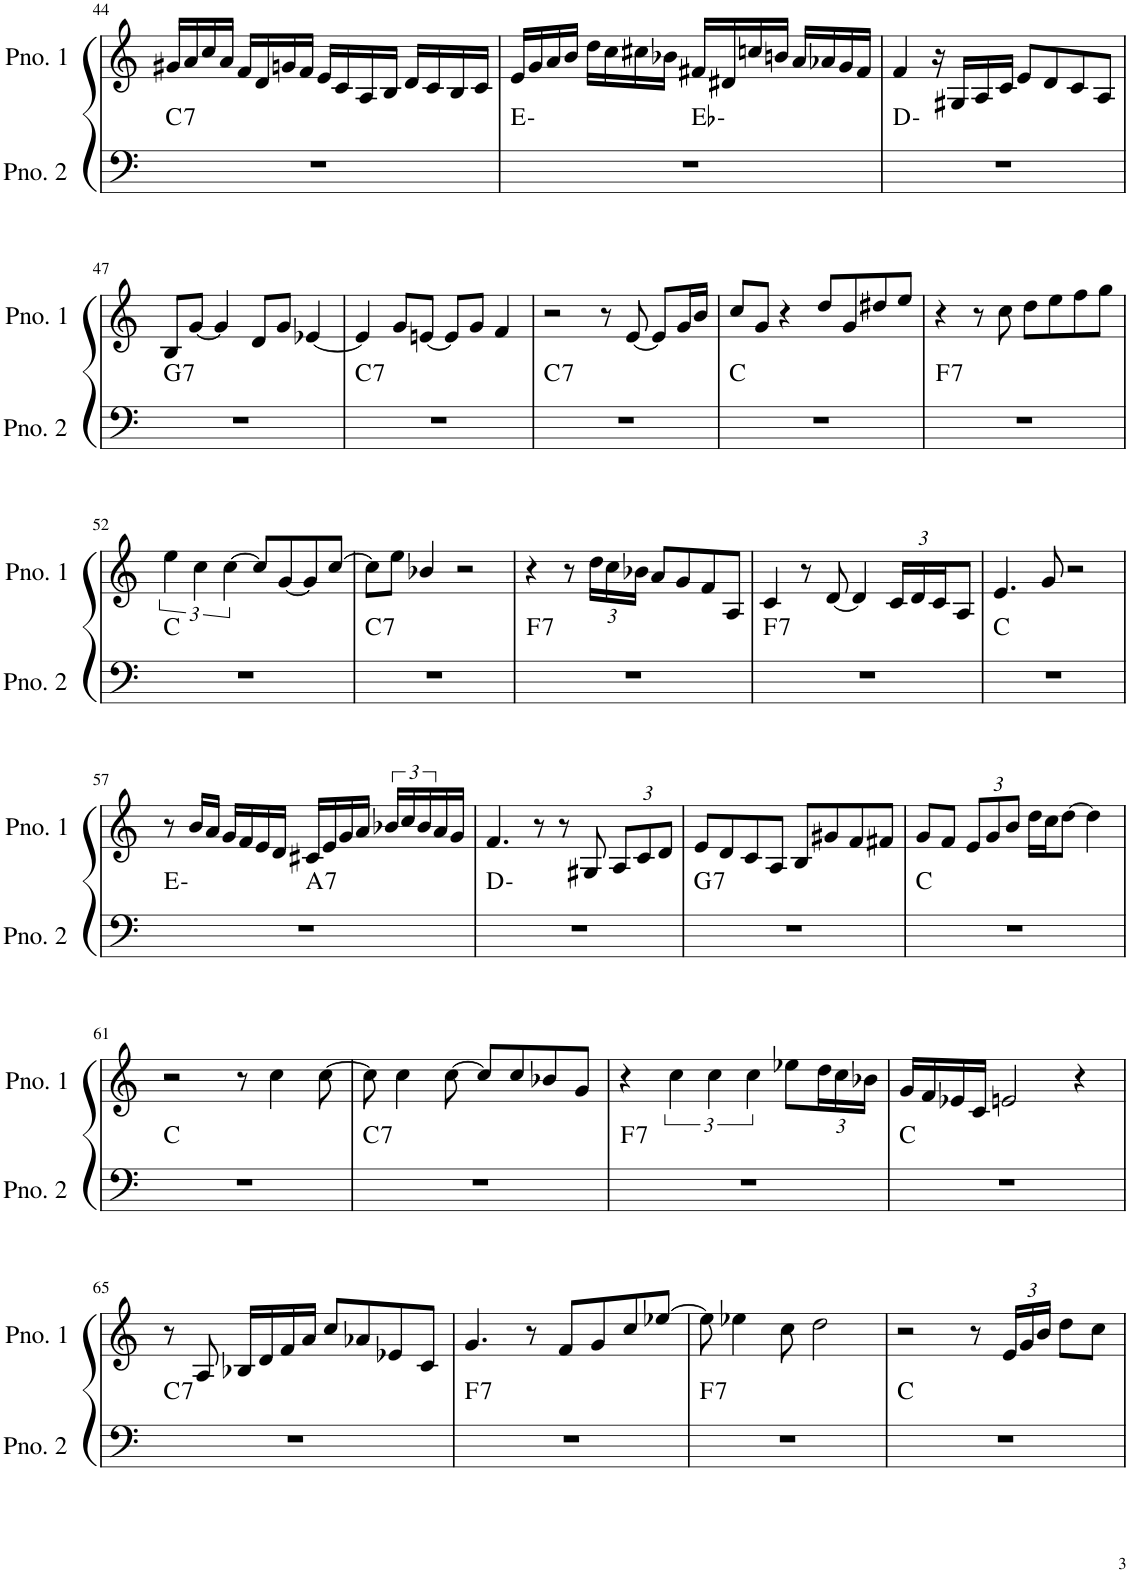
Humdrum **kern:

**kern	**harte	**kern
*part2	*part2	*part1
*staff2	*	*staff1
*I"ピアノ 2	*	*I"ピアノ 1
!!LO:PB:g=z
*clefF4	*	*clefG2
*k[]	*	*k[]
*M4/4	*	*M4/4
=44	=44	=44
!	!LO:H:kt=7	!
1r	C:7	16g#X/LL
.	.	16a/
.	.	16cc/
.	.	16a/JJ
.	.	16f/LL
.	.	16d/
.	.	16gn/
.	.	16f/JJ
.	.	16e/LL
.	.	16c/
.	.	16A/
.	.	16B/JJ
.	.	16d/LL
.	.	16c/
.	.	16B/
.	.	16c/JJ
=45	=45	=45
*^	*	*
1r	2ryy	E:min	16e/LL
.	.	.	16g/
.	.	.	16a/
.	.	.	16b/JJ
.	.	.	16dd\LL
.	.	.	16cc\
.	.	.	16cc#X\
.	.	.	16b-X\JJ
.	2ryy	Eb:min	16f#X/LL
.	.	.	16d#X/
.	.	.	16ccn/
.	.	.	16bn/JJ
.	.	.	16a/LL
.	.	.	16a-X/
.	.	.	16g/
.	.	.	16f#/JJ
*v	*v	*	*
=46	=46	=46
1r	D:min	4f/
.	.	16r
.	.	16G#X/LL
.	.	16A/
.	.	16c/JJ
.	.	8e/L
.	.	8d/
.	.	8c/
.	.	8A/J
!!LO:LB:g=z
=47	=47	=47
!	!LO:H:kt=7	!
1r	G:7	8B/L
.	.	[8g/J
.	.	4g/]
.	.	8d/L
.	.	8g/J
.	.	[4e-X/
=48	=48	=48
!	!LO:H:kt=7	!
1r	C:7	4e-/]
.	.	8g/L
.	.	[8en/J
.	.	8e/L]
.	.	8g/J
.	.	4f/
=49	=49	=49
!	!LO:H:kt=7	!
1r	C:7	2r
.	.	8r
.	.	[8e/
.	.	8e/L]
.	.	16g/L
.	.	16b/JJ
=50	=50	=50
1r	C:maj	8cc/L
.	.	8g/J
.	.	4r
.	.	8dd/L
.	.	8g/
.	.	8dd#X/
.	.	8ee/J
=51	=51	=51
!	!LO:H:kt=7	!
1r	F:7	4r
.	.	8r
.	.	8cc\
.	.	8dd\L
.	.	8ee\
.	.	8ff\
.	.	8gg\J
!!LO:LB:g=z
=52	=52	=52
1r	C:maj	6ee\
.	.	6cc\
.	.	[6cc\
.	.	8cc/L]
.	.	[8g/
.	.	8g/]
.	.	[8cc/J
=53	=53	=53
!	!LO:H:kt=7	!
1r	C:7	8cc\L]
.	.	8ee\J
.	.	4b-X/
.	.	2r
=54	=54	=54
!	!LO:H:kt=7	!
1r	F:7	4r
.	.	8r
*	*	*Xbrackettup
.	.	24dd\LL
.	.	24cc\
.	.	24b-X\JJ
.	.	8a/L
.	.	8g/
.	.	8f/
.	.	8A/J
=55	=55	=55
!	!LO:H:kt=7	!
1r	F:7	4c/
.	.	8r
.	.	[8d/
.	.	4d/]
.	.	24c/LL
.	.	24d/
.	.	24c/J
.	.	8A/J
=56	=56	=56
1r	C:maj	4.e/
.	.	8g/
.	.	2r
!!LO:LB:g=z
=57	=57	=57
*^	*	*
1r	2ryy	E:min	8r
.	.	.	16b/LL
.	.	.	16a/JJ
.	.	.	16g/LL
.	.	.	16f/
.	.	.	16e/
.	.	.	16d/JJ
!	!	!LO:H:kt=7	!
.	2ryy	A:7	16c#X/LL
.	.	.	16e/
.	.	.	16g/
.	.	.	16a/JJ
*	*	*	*brackettup
.	.	.	24b-X/LL
.	.	.	24cc/
.	.	.	24b-/
.	.	.	16a/
.	.	.	16g/JJ
*v	*v	*	*
=58	=58	=58
1r	D:min	4.f/
.	.	8r
.	.	8r
.	.	8G#X/
*	*	*Xbrackettup
.	.	12A/L
.	.	12c/
.	.	12d/J
=59	=59	=59
!	!LO:H:kt=7	!
1r	G:7	8e/L
.	.	8d/
.	.	8c/
.	.	8A/J
.	.	8B/L
.	.	8g#X/
.	.	8f/
.	.	8f#X/J
=60	=60	=60
1r	C:maj	8g/L
.	.	8f/J
.	.	12e/L
.	.	12g/
.	.	12b/J
.	.	16dd\LL
.	.	16cc\J
.	.	[8dd\J
.	.	4dd\]
!!LO:LB:g=z
=61	=61	=61
1r	C:maj	2r
.	.	8r
.	.	4cc\
.	.	[8cc\
=62	=62	=62
!	!LO:H:kt=7	!
1r	C:7	8cc\]
.	.	4cc\
.	.	[8cc\
.	.	8cc/L]
.	.	8cc/
.	.	8b-X/
.	.	8g/J
=63	=63	=63
!	!LO:H:kt=7	!
1r	F:7	4r
*	*	*brackettup
.	.	6cc\
.	.	6cc\
.	.	6cc\
.	.	8ee-X\L
*	*	*Xbrackettup
.	.	24dd\L
.	.	24cc\
.	.	24b-X\JJ
=64	=64	=64
1r	C:maj	16g/LL
.	.	16f/
.	.	16e-X/
.	.	16c/JJ
.	.	2en/
.	.	4r
!!LO:LB:g=z
=65	=65	=65
!	!LO:H:kt=7	!
1r	C:7	8r
.	.	8A/
.	.	16B-X/LL
.	.	16d/
.	.	16f/
.	.	16a/JJ
.	.	8cc/L
.	.	8a-X/
.	.	8e-X/
.	.	8c/J
=66	=66	=66
!	!LO:H:kt=7	!
1r	F:7	4.g/
.	.	8r
.	.	8f/L
.	.	8g/
.	.	8cc/
.	.	[8ee-X/J
=67	=67	=67
!	!LO:H:kt=7	!
1r	F:7	8ee-\]
.	.	4ee-X\
.	.	8cc\
.	.	2dd\
=68	=68	=68
1r	C:maj	2r
.	.	8r
.	.	24e/LL
.	.	24g/
.	.	24b/JJ
.	.	8dd\L
.	.	8cc\J
=	=	=
*-	*-	*-
